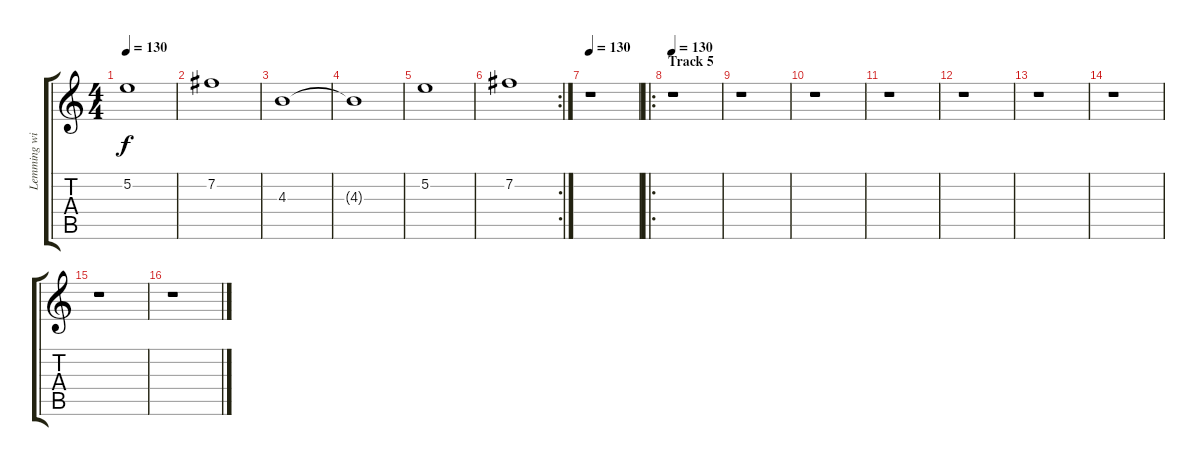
\track ("Lemming with Guitar" "Lemming wi") {instrument distortionguitar}
\staff {score tabs}
\tuning (E4 B3 G3 D3 A2 E2) {hide}
\ts (4 4)
\tempo 130
\clef g2
\ks c
5.2.1{dy f} |
7.2.1 |
4.3.1 |
4.3{t}.1 |
5.2.1 |
\rc 2
7.2.1 |
\tempo 130
r.1 |
\ro
\section ("" "Track 5")
\tempo 130
r.1 |
r.1 |
r.1 |
r.1 |
r.1 |
r.1 |
r.1 |
r.1 |
r.1
